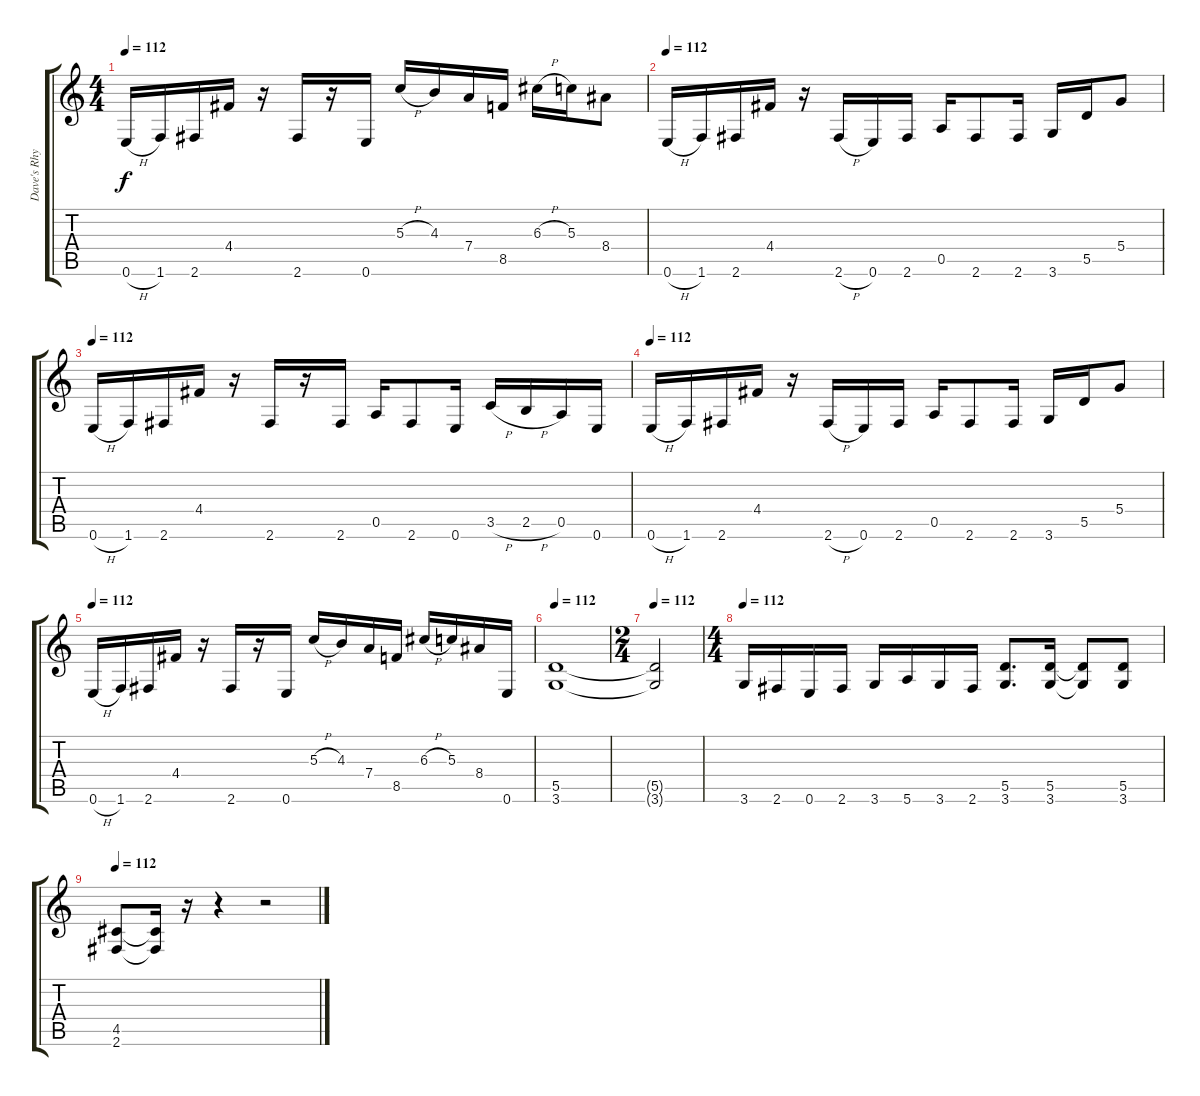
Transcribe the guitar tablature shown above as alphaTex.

\track ("Dave's Rhythm" "Dave's Rhy") {instrument overdrivenguitar}
\staff {score tabs}
\tuning (E4 B3 G3 D3 A2 E2) {hide}
\ts (4 4)
\tempo 112
\clef g2
\ks c
0.6{h}.16{dy f} 1.6.16 2.6.16 4.4.16 r.16 2.6.16 r.16 0.6.16 5.3{h}.16 4.3.16 7.4.16 8.5.16 6.3{h}.16 5.3.16 8.4.8 |
\tempo 112
0.6{h}.16 1.6.16 2.6.16 4.4.16 r.16 2.6{h}.16 0.6.16 2.6.16 0.5.16 2.6.8 2.6.16 3.6.16 5.5.16 5.4.8 |
\tempo 112
0.6{h}.16 1.6.16 2.6.16 4.4.16 r.16 2.6.16 r.16 2.6.16 0.5.16 2.6.8 0.6.16 3.5{h}.16 2.5{h}.16 0.5.16 0.6.16 |
\tempo 112
0.6{h}.16 1.6.16 2.6.16 4.4.16 r.16 2.6{h}.16 0.6.16 2.6.16 0.5.16 2.6.8 2.6.16 3.6.16 5.5.16 5.4.8 |
\tempo 112
0.6{h}.16 1.6.16 2.6.16 4.4.16 r.16 2.6.16 r.16 0.6.16 5.3{h}.16 4.3.16 7.4.16 8.5.16 6.3{h}.16 5.3.16 8.4.16 0.6.16 |
\tempo 112
(5.5 3.6).1 |
\ts (2 4)
\tempo 112
(5.5{t} 3.6{t}).2 |
\ts (4 4)
\tempo 112
3.6.16 2.6.16 0.6.16 2.6.16 3.6.16 5.6.16 3.6.16 2.6.16 (5.5 3.6).8{d} (5.5 3.6).16 (5.5{t} 3.6{t}).8 (5.5 3.6).8 |
\tempo 112
(4.5 2.6).8 (4.5{t} 2.6{t}).16 r.16 r.4 r.2
